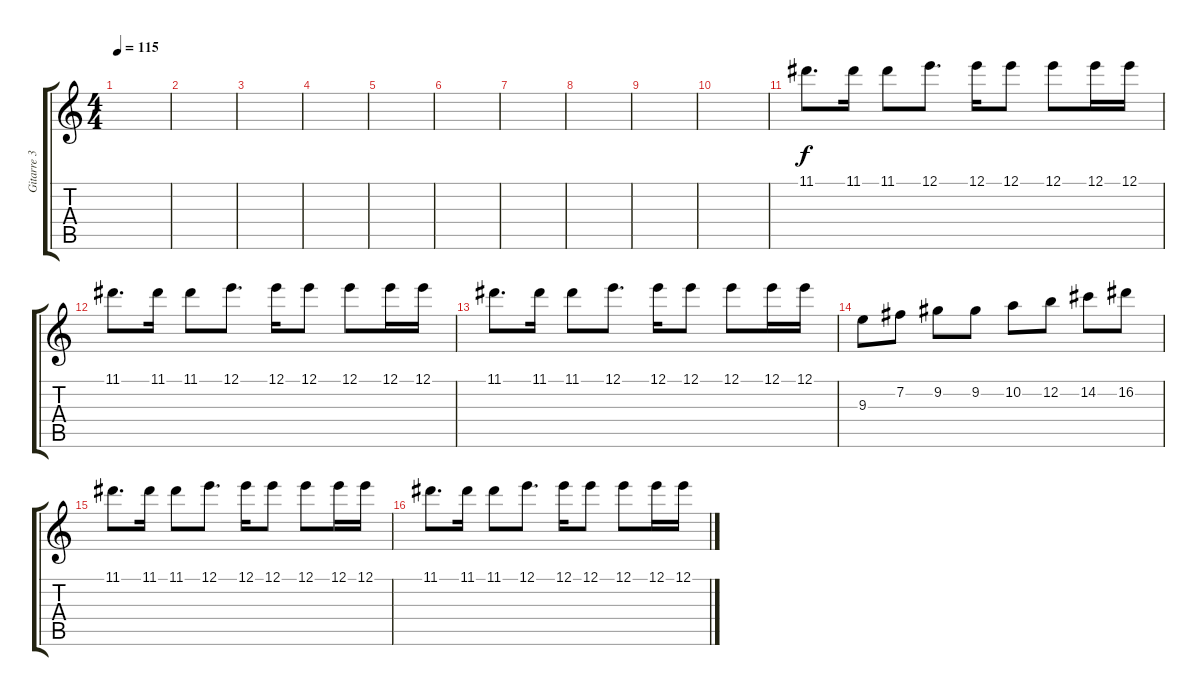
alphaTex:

\track ("Gitarre 3" "Gitarre 3") {instrument acousticguitarsteel}
\staff {score tabs}
\tuning (E4 B3 G3 D3 A2 E2) {hide}
\ts (4 4)
\tempo 115
\clef g2
\ks c
|
|
|
|
|
|
|
|
|
|
11.1.8{d} 11.1.16 11.1.8 12.1.8{d} 12.1.16 12.1.8 12.1.8 12.1.16 12.1.16 |
11.1.8{d} 11.1.16 11.1.8 12.1.8{d} 12.1.16 12.1.8 12.1.8 12.1.16 12.1.16 |
11.1.8{d} 11.1.16 11.1.8 12.1.8{d} 12.1.16 12.1.8 12.1.8 12.1.16 12.1.16 |
9.3.8 7.2.8 9.2.8 9.2.8 10.2.8 12.2.8 14.2.8 16.2.8 |
11.1.8{d} 11.1.16 11.1.8 12.1.8{d} 12.1.16 12.1.8 12.1.8 12.1.16 12.1.16 |
11.1.8{d} 11.1.16 11.1.8 12.1.8{d} 12.1.16 12.1.8 12.1.8 12.1.16 12.1.16
